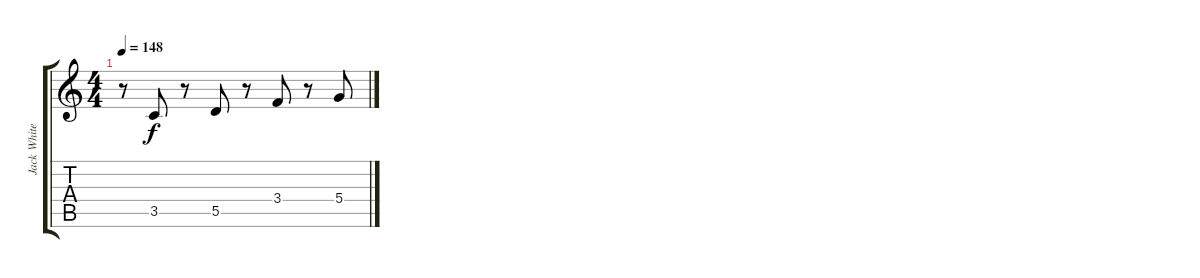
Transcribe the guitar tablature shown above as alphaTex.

\track ("Jack White" "Jack White") {instrument distortionguitar}
\staff {score tabs}
\tuning (E4 B3 G3 D3 A2 E2) {hide}
\ts (4 4)
\tempo 148
\clef g2
\ks c
r.8{dy f} 3.5.8 r.8 5.5.8 r.8 3.4.8 r.8 5.4.8
